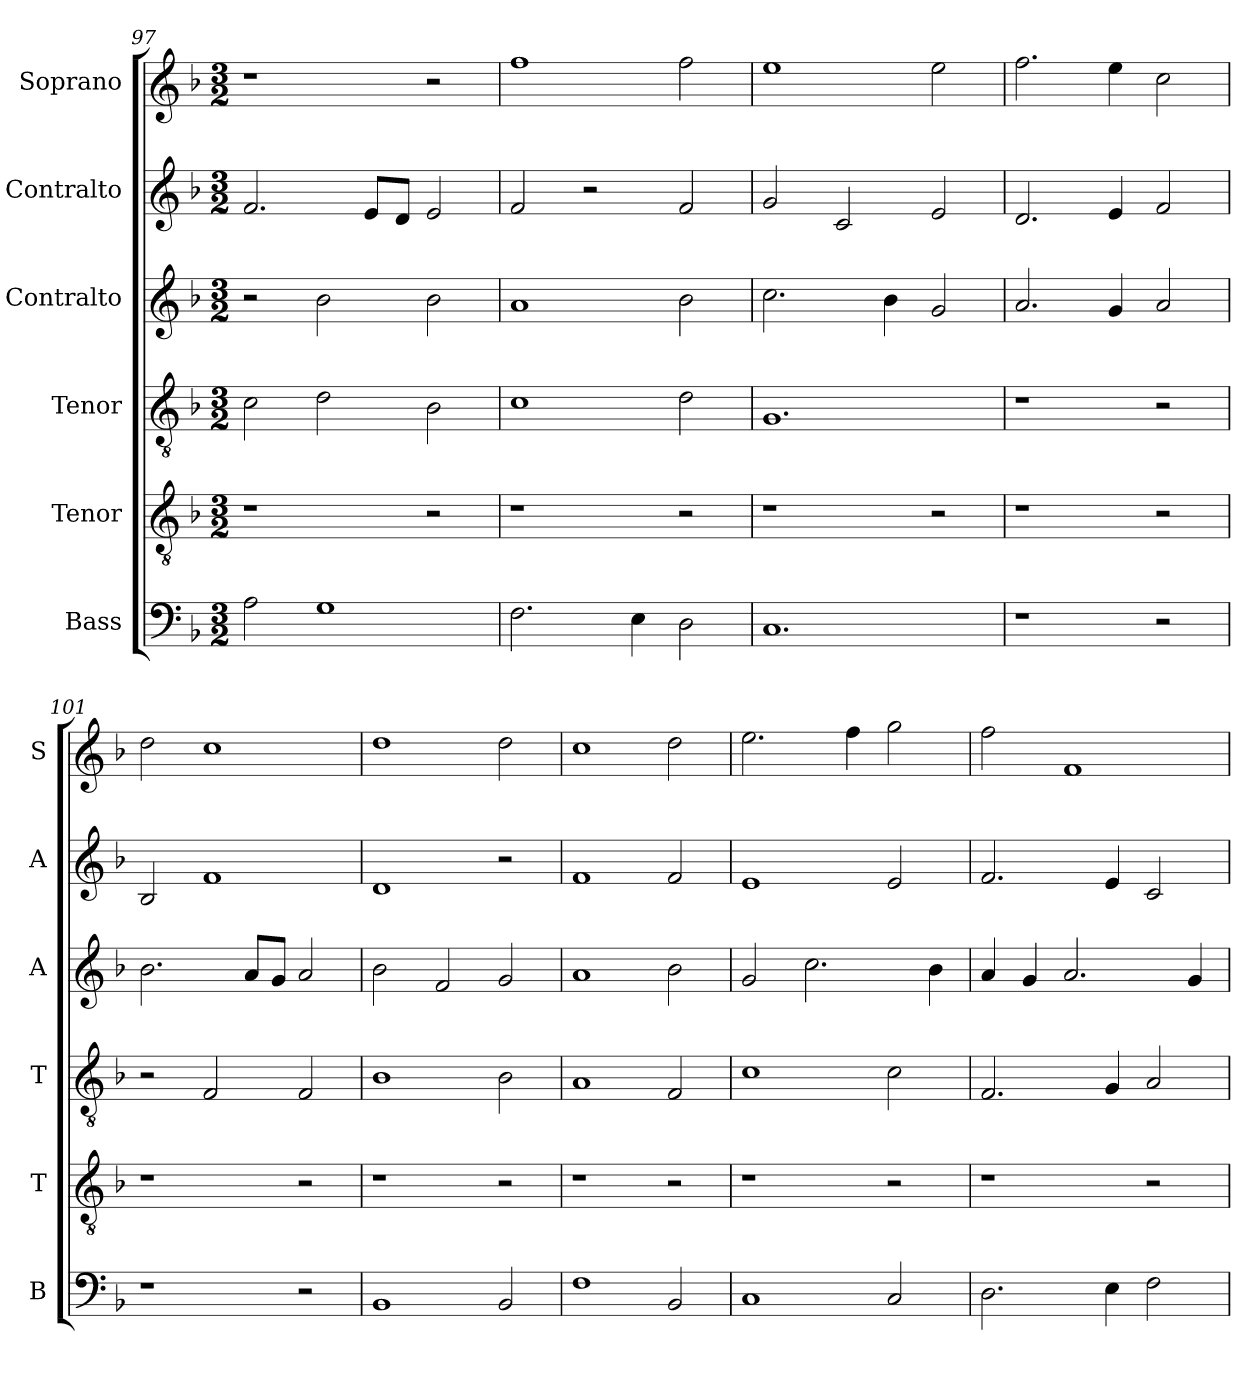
**kern	**kern	**kern	**kern	**kern	**kern
*part6	*part5	*part4	*part3	*part2	*part1
*staff6	*staff5	*staff4	*staff3	*staff2	*staff1
*I"Bass	*I"Tenor	*I"Tenor	*I"Contralto	*I"Contralto	*I"Soprano
*I'B	*I'T	*I'T	*I'A	*I'A	*I'S
*clefF4	*clefGv2	*clefGv2	*clefG2	*clefG2	*clefG2
*k[b-]	*k[b-]	*k[b-]	*k[b-]	*k[b-]	*k[b-]
*F:ion	*F:ion	*F:ion	*F:ion	*F:ion	*F:ion
*M3/2	*M3/2	*M3/2	*M3/2	*M3/2	*M3/2
=97	=97	=97	=97	=97	=97
2A	1r	2c	2r	2.f	1r
1G	.	2d	2b-	.	.
.	.	.	.	8e/L	.
.	.	.	.	8d/J	.
.	2r	2B-	2b-	2e	2r
=98	=98	=98	=98	=98	=98
2.F	1r	1c	1a	2f	1ff
.	.	.	.	2r	.
4E	.	.	.	.	.
2D	2r	2d	2b-	2f	2ff
=99	=99	=99	=99	=99	=99
1.C	1r	1.G	2.cc	2g	1ee
.	.	.	.	2c	.
.	.	.	4b-	.	.
.	2r	.	2g	2e	2ee
=100	=100	=100	=100	=100	=100
1r	1r	1r	2.a	2.d	2.ff
.	.	.	4g	4e	4ee
2r	2r	2r	2a	2f	2cc
=101	=101	=101	=101	=101	=101
1r	1r	2r	2.b-	2B-	2dd
.	.	2F	.	1f	1cc
.	.	.	8a/L	.	.
.	.	.	8g/J	.	.
2r	2r	2F	2a	.	.
=102	=102	=102	=102	=102	=102
1BB-	1r	1B-	2b-	1d	1dd
.	.	.	2f	.	.
2BB-	2r	2B-	2g	2r	2dd
=103	=103	=103	=103	=103	=103
1F	1r	1A	1a	1f	1cc
2BB-	2r	2F	2b-	2f	2dd
=104	=104	=104	=104	=104	=104
1C	1r	1c	2g	1e	2.ee
.	.	.	2.cc	.	.
.	.	.	.	.	4ff
2C	2r	2c	.	2e	2gg
.	.	.	4b-	.	.
=105	=105	=105	=105	=105	=105
2.D	1r	2.F	4a	2.f	2ff
.	.	.	4g	.	.
.	.	.	2.a	.	1f
4E	.	4G	.	4e	.
2F	2r	2A	.	2c	.
.	.	.	4g	.	.
=	=	=	=	=	=
*-	*-	*-	*-	*-	*-
